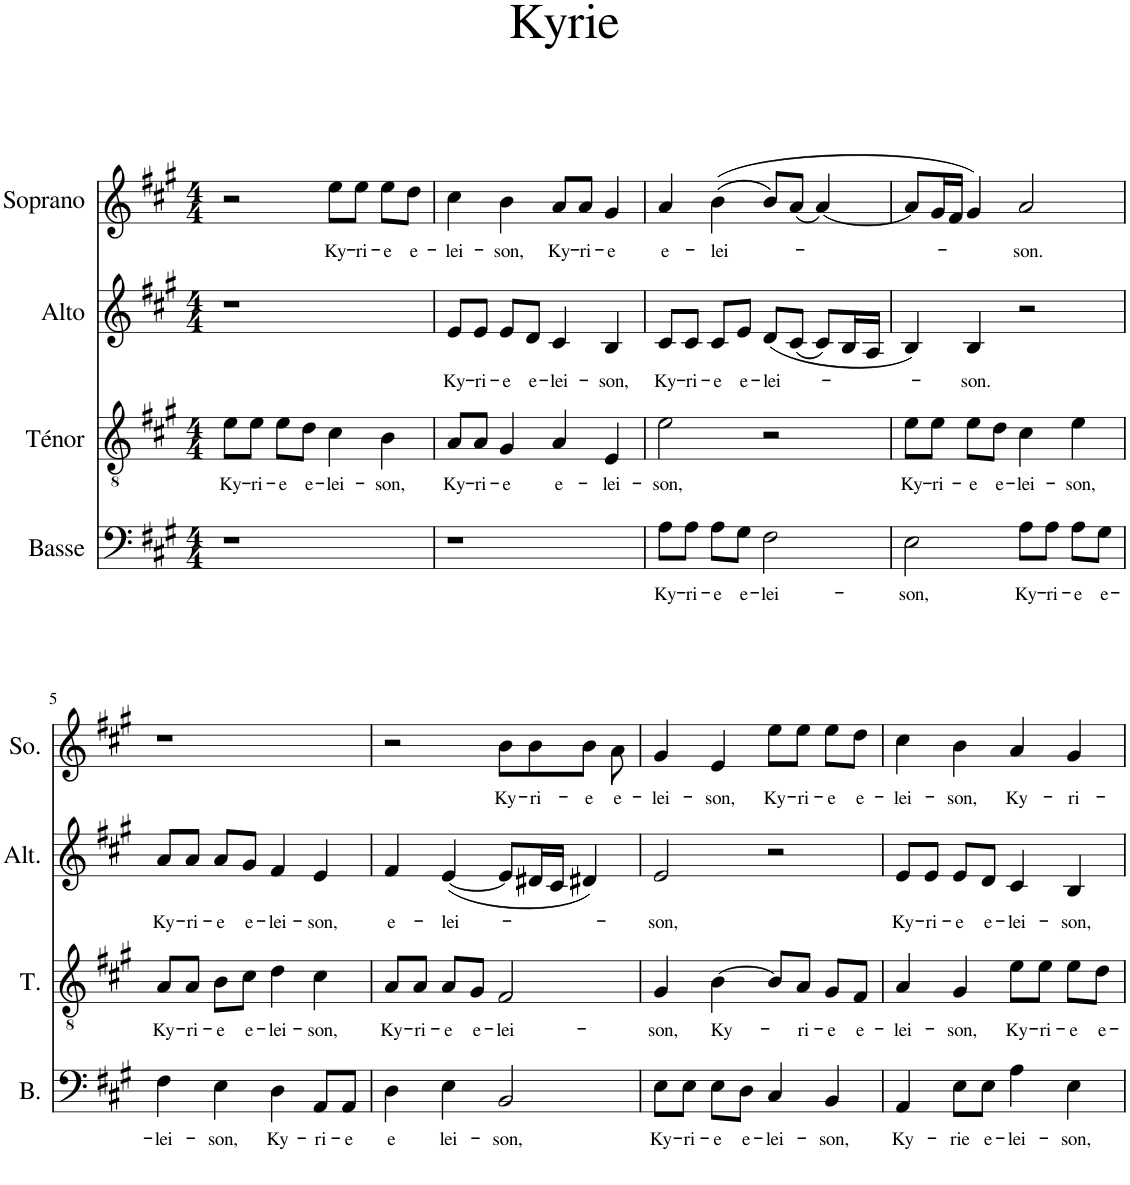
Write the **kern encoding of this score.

**kern	**text	**kern	**text	**kern	**text	**kern	**text
*part4	*part4	*part3	*part3	*part2	*part2	*part1	*part1
*staff4	*staff4	*staff3	*staff3	*staff2	*staff2	*staff1	*staff1
*I"Basse	*	*I"Ténor	*	*I"Alto	*	*I"Soprano	*
*I'B.	*	*I'T.	*	*I'Alt.	*	*I'So.	*
*clefF4	*	*clefGv2	*	*clefG2	*	*clefG2	*
*k[f#c#g#]	*	*k[f#c#g#]	*	*k[f#c#g#]	*	*k[f#c#g#]	*
*M4/4	*	*M4/4	*	*M4/4	*	*M4/4	*
=1	=1	=1	=1	=1	=1	=1	=1
!	!	!	!LO:LY:b	!	!	!	!
1r	.	8e\L	Ky-	1r	.	2r	.
!	!	!	!LO:LY:b	!	!	!	!
.	.	8e\J	-ri-	.	.	.	.
!	!	!	!LO:LY:b	!	!	!	!
.	.	8e\L	-e	.	.	.	.
!	!	!	!LO:LY:b	!	!	!	!
.	.	8d\J	e-	.	.	.	.
!	!	!	!LO:LY:b	!	!	!	!LO:LY:b
.	.	4c#\	-lei-	.	.	8ee\L	Ky-
!	!	!	!	!	!	!	!LO:LY:b
.	.	.	.	.	.	8ee\J	-ri-
!	!	!	!LO:LY:b	!	!	!	!LO:LY:b
.	.	4B\	-son,	.	.	8ee\L	-e
!	!	!	!	!	!	!	!LO:LY:b
.	.	.	.	.	.	8dd\J	e-
=2	=2	=2	=2	=2	=2	=2	=2
!	!	!	!LO:LY:b	!	!LO:LY:b	!	!LO:LY:b
1r	.	8A/L	Ky-	8e/L	Ky-	4cc#\	-lei-
!	!	!	!LO:LY:b	!	!LO:LY:b	!	!
.	.	8A/J	-ri-	8e/J	-ri-	.	.
!	!	!	!LO:LY:b	!	!LO:LY:b	!	!LO:LY:b
.	.	4G#/	-e	8e/L	-e	4b\	-son,
!	!	!	!	!	!LO:LY:b	!	!
.	.	.	.	8d/J	e-	.	.
!	!	!	!LO:LY:b	!	!LO:LY:b	!	!LO:LY:b
.	.	4A/	e-	4c#/	-lei-	8a/L	Ky-
!	!	!	!	!	!	!	!LO:LY:b
.	.	.	.	.	.	8a/J	-ri-
!	!	!	!LO:LY:b	!	!LO:LY:b	!	!LO:LY:b
.	.	4E/	-lei-	4B/	-son,	4g#/	-e
=3	=3	=3	=3	=3	=3	=3	=3
!	!LO:LY:b	!	!LO:LY:b	!	!LO:LY:b	!	!LO:LY:b
8A\L	Ky-	2e\	-son,	8c#/L	Ky-	4a/	e-
!	!LO:LY:b	!	!	!	!LO:LY:b	!	!
8A\J	-ri-	.	.	8c#/J	-ri-	.	.
!	!LO:LY:b	!	!	!	!LO:LY:b	!	!LO:LY:b
8A\L	-e	.	.	8c#/L	-e	((4b\	-lei-
!	!LO:LY:b	!	!	!	!LO:LY:b	!	!
8G#\J	e-	.	.	8e/J	e-	.	.
!	!LO:LY:b	!	!	!	!LO:LY:b	!	!
2F#\	-lei-	2r	.	(8d/L	-lei-	8b/L)	.
.	.	.	.	(8c#/J	.	(8a/J	.
.	.	.	.	8c#/L)	.	[4a/)	.
.	.	.	.	16B/L	.	.	.
.	.	.	.	16A/JJ	.	.	.
=4	=4	=4	=4	=4	=4	=4	=4
!	!LO:LY:b	!	!LO:LY:b	!	!	!	!
2E\	-son,	8e\L	Ky-	4B/)	.	8a/L]	.
!	!	!	!LO:LY:b	!	!	!	!
.	.	8e\J	-ri-	.	.	16g#/L	.
.	.	.	.	.	.	16f#/JJ	.
!	!	!	!LO:LY:b	!	!LO:LY:b	!	!
.	.	8e\L	-e	4B/	-son.	4g#/)	.
!	!	!	!LO:LY:b	!	!	!	!
.	.	8d\J	e-	.	.	.	.
!	!LO:LY:b	!	!LO:LY:b	!	!	!	!LO:LY:b
8A\L	Ky-	4c#\	-lei-	2r	.	2a/	-son.
!	!LO:LY:b	!	!	!	!	!	!
8A\J	-ri-	.	.	.	.	.	.
!	!LO:LY:b	!	!LO:LY:b	!	!	!	!
8A\L	-e	4e\	-son,	.	.	.	.
!	!LO:LY:b	!	!	!	!	!	!
8G#\J	e-	.	.	.	.	.	.
!!LO:LB:g=z
=5	=5	=5	=5	=5	=5	=5	=5
!	!LO:LY:b	!	!LO:LY:b	!	!LO:LY:b	!	!
4F#\	-lei-	8A/L	Ky-	8a/L	Ky-	1r	.
!	!	!	!LO:LY:b	!	!LO:LY:b	!	!
.	.	8A/J	-ri-	8a/J	-ri-	.	.
!	!LO:LY:b	!	!LO:LY:b	!	!LO:LY:b	!	!
4E\	-son,	8B\L	-e	8a/L	-e	.	.
!	!	!	!LO:LY:b	!	!LO:LY:b	!	!
.	.	8c#\J	e-	8g#/J	e-	.	.
!	!LO:LY:b	!	!LO:LY:b	!	!LO:LY:b	!	!
4D\	Ky-	4d\	-lei-	4f#/	-lei-	.	.
!	!LO:LY:b	!	!LO:LY:b	!	!LO:LY:b	!	!
8AA/L	-ri-	4c#\	-son,	4e/	-son,	.	.
!	!LO:LY:b	!	!	!	!	!	!
8AA/J	-e	.	.	.	.	.	.
=6	=6	=6	=6	=6	=6	=6	=6
!	!LO:LY:b	!	!LO:LY:b	!	!LO:LY:b	!	!
4D\	e	8A/L	Ky-	4f#/	e-	2r	.
!	!	!	!LO:LY:b	!	!	!	!
.	.	8A/J	-ri-	.	.	.	.
!	!LO:LY:b	!	!LO:LY:b	!	!LO:LY:b	!	!
4E\	lei-	8A/L	-e	([4e/	-lei-	.	.
!	!	!	!LO:LY:b	!	!	!	!
.	.	8G#/J	e-	.	.	.	.
!	!LO:LY:b	!	!LO:LY:b	!	!	!	!LO:LY:b
2BB/	-son,	2F#/	-lei-	8e/L]	.	8b\L	Ky-
!	!	!	!	!	!	!	!LO:LY:b
.	.	.	.	16d#X/L	.	8b\	-ri-
.	.	.	.	16c#/JJ	.	.	.
!	!	!	!	!	!	!	!LO:LY:b
.	.	.	.	4d#X/)	.	8b\J	-e
!	!	!	!	!	!	!	!LO:LY:b
.	.	.	.	.	.	8a\	e-
=7	=7	=7	=7	=7	=7	=7	=7
!	!LO:LY:b	!	!LO:LY:b	!	!LO:LY:b	!	!LO:LY:b
8E\L	Ky-	4G#/	-son,	2e/	-son,	4g#/	-lei-
!	!LO:LY:b	!	!	!	!	!	!
8E\J	-ri-	.	.	.	.	.	.
!	!LO:LY:b	!	!LO:LY:b	!	!	!	!LO:LY:b
8E\L	-e	[4B\	Ky-	.	.	4e/	-son,
!	!LO:LY:b	!	!	!	!	!	!
8D\J	e-	.	.	.	.	.	.
!	!LO:LY:b	!	!	!	!	!	!LO:LY:b
4C#/	-lei-	8B/L]	.	2r	.	8ee\L	Ky-
!	!	!	!LO:LY:b	!	!	!	!LO:LY:b
.	.	8A/J	-ri-	.	.	8ee\J	-ri-
!	!LO:LY:b	!	!LO:LY:b	!	!	!	!LO:LY:b
4BB/	-son,	8G#/L	-e	.	.	8ee\L	-e
!	!	!	!LO:LY:b	!	!	!	!LO:LY:b
.	.	8F#/J	e-	.	.	8dd\J	e-
=8	=8	=8	=8	=8	=8	=8	=8
!	!LO:LY:b	!	!LO:LY:b	!	!LO:LY:b	!	!LO:LY:b
4AA/	Ky-	4A/	-lei-	8e/L	Ky-	4cc#\	-lei-
!	!	!	!	!	!LO:LY:b	!	!
.	.	.	.	8e/J	-ri-	.	.
!	!LO:LY:b	!	!LO:LY:b	!	!LO:LY:b	!	!LO:LY:b
8E\L	-rie	4G#/	-son,	8e/L	-e	4b\	-son,
!	!LO:LY:b	!	!	!	!LO:LY:b	!	!
8E\J	e-	.	.	8d/J	e-	.	.
!	!LO:LY:b	!	!LO:LY:b	!	!LO:LY:b	!	!LO:LY:b
4A\	-lei-	8e\L	Ky-	4c#/	-lei-	4a/	Ky-
!	!	!	!LO:LY:b	!	!	!	!
.	.	8e\J	-ri-	.	.	.	.
!	!LO:LY:b	!	!LO:LY:b	!	!LO:LY:b	!	!LO:LY:b
4E\	-son,	8e\L	-e	4B/	-son,	4g#/	-ri-
!	!	!	!LO:LY:b	!	!	!	!
.	.	8d\J	e-	.	.	.	.
=	=	=	=	=	=	=	=
*-	*-	*-	*-	*-	*-	*-	*-
